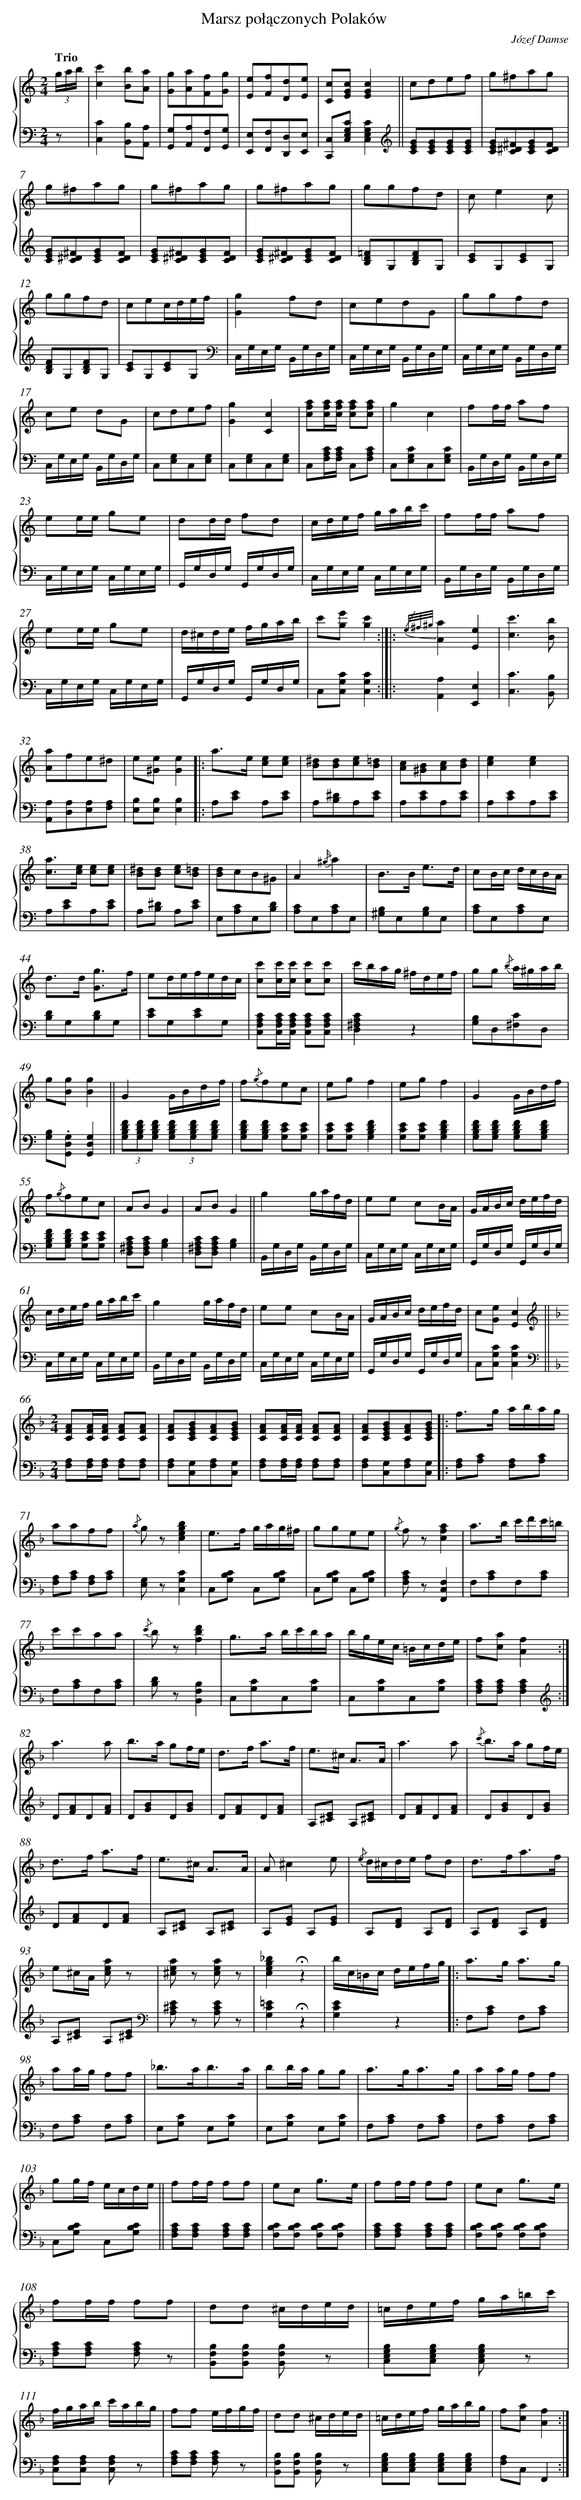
X:1
T: Marsz połączonych Polaków
C: Józef Damse
L: 1/8
M: 2/4
Q: "Trio"
%%staves {1 2}
V: 1 clef=treble
V: 2 clef=bass
K: C
[V:1] (3g/a/b/ [I:setbarnb 1]|
[V:2] z |
[V:1] [c'2c2][bB][aA] |
[V:2] [C2C,2][B,B,,][A,A,,] |
[V:1] [gG][aA][fF][gG] |
[V:2] [G,G,,][A,A,,][F,F,,][G,G,,] |
[V:1] [eE][fF][dD][eE] |
[V:2] [E,E,,][F,F,,][D,D,,][E,E,,] |
[V:1] [cC][cGE][c2G2E2] ||
[V:2] [C,C,,][CG,E,C,][C2G,2E,2C,2][K:clef=treble] ||
[V:1] cdef |
[V:2] [GEC][GEC][GEC][GEC] |
[V:1] g^fag |
[V:2] [GEC][^F^DC][GEC][FDC] |
[V:1] g^fag |
[V:2] [GEC][^F^DC][GEC][FDC] |
[V:1] g^fag |
[V:2] [GEC][^F^DC][GEC][FDC] |
[V:1] g^fag |
[V:2] [GEC][^F^DC][GEC][FDC] |
[V:1] ggfd |
[V:2] [=FDB,]G,[FDB,]G, |
[V:1] ce2c |
[V:2] [EC]G,[EC]G, |
[V:1] ggfd |
[V:2] [FDB,]G,[FDB,]G, |
[V:1] cec/d/e/f/ |
[V:2] [EC]G,[EC]G,[K:clef=bass] |
[V:1] [g2G2]fd |
[V:2] C,/G,/E,/G,/ B,,/G,/D,/G,/ |
[V:1] cedG |
[V:2] C,/G,/E,/G,/ B,,/G,/D,/G,/ |
[V:1] ggfd |
[V:2] C,/G,/E,/G,/ B,,/G,/D,/G,/ |
[V:1] ce dG |
[V:2] C,/G,/E,/G,/ B,,/G,/D,/G,/ |
[V:1] cdef |
[V:2] C,[G,E,]C,[G,E,] |
[V:1] [g2G2][c2C2] |
[V:2] C,[G,E,]C,[G,E,] |
[V:1] [afc][a/f/c/][a/f/c/] [afc][afc] |
[V:2] C,[C/A,/F,/][C/A,/F,/] C,[CA,F,] |
[V:1] g2c2 |
[V:2] C,[CG,E,]C,[CG,E,] |
[V:1] ff/f/ af |
[V:2] B,,/G,/D,/G,/ B,,/G,/D,/G,/ |
[V:1] ee/e/ ge |
[V:2] C,/G,/E,/G,/ C,/G,/E,/G,/ |
[V:1] dd/d/ fd |
[V:2] G,,/G,/D,/G,/ G,,/G,/D,/G,/ |
[V:1] c/d/e/f/ g/a/b/c'/ |
[V:2] C,/G,/E,/G,/ C,/G,/E,/G,/ |
[V:1] ff/f/ af |
[V:2] B,,/G,/D,/G,/ B,,/G,/D,/G,/ |
[V:1] ee/e/ ge |
[V:2] C,/G,/E,/G,/ C,/G,/E,/G,/ |
[V:1] d/^c/d/e/ f/g/a/b/ |
[V:2] G,,/G,/D,/G,/ G,,/G,/D,/G,/ |
[V:1] c'[e'g][c'2g2] :|]|:
[V:2] C,[CG,C,][C2G,2C,2] :|]|:
[V:1] {/e/^f/^g/}[a2A2][e2E2] |
[V:2] [A,2A,,2][E,2E,,2] |
[V:1] [c'3c3][bB] |
[V:2] [C3C,3][B,B,,] |
[V:1] [aA]fe^d |
[V:2] [A,A,,][A,D,][A,E,][A,F,] |
[V:1] e[e^G][e2G2] ]|:
[V:2] [B,E,][B,E,][B,2E,2] ]|:
[V:1] a>e [ec][ec] |
[V:2] A,[EC] A,[EC] |
[V:1] [^dB][dB][ec][=dB] |
[V:2] A,[^DB,]A,[EC] |
[V:1] [cA][B^G][cA][dB] |
[V:2] A,[EC]A,[EC] |
[V:1] [e2c2][e2c2] |
[V:2] A,[EC]A,[EC] |
[V:1] [ac]>[ec] [ec][ec] |
[V:2] A,[EC]A,[EC] |
[V:1] [^dB][dB] [ec][=dB] |
[V:2] A,[^DB,] A,[EC] |
[V:1] [dB]cB^G |
[V:2] E,[CA,]E,[DB,] |
[V:1] A2{/^g/}a2 |
[V:2] [CA,]E,[CA,]E, |
[V:1] B>B e3/d/ |
[V:2] [B,^G,]E,[B,G,]E, |
[V:1] cB/c/ d/c/B/A/ |
[V:2] [CA,]E,[CA,]E, |
[V:1] d>d [g3/G3/]f/ |
[V:2] [DB,]G,[DB,]G, |
[V:1] ed/e/f/e/d/c/ |
[V:2] [EC]G,[EC]G, |
[V:1] [c'c][c'/c/][c'/c/] [c'c][c'c] |
[V:2] [CA,F,C,][C/A,/F,/C,/][C/A,/F,/C,/] [CA,F,C,][CA,F,C,] |
[V:1] c'/b/a/g/ ^f/d/e/f/ |
[V:2] [C2A,2^F,2D,2]z2 |
[V:1] gg {/b} a/^g/a/b/ |
[V:2] [B,G,]D,[C^F,]D, |
[V:1] g[gB][g2B2] ||
[V:2] [B,G,].[G,D,G,,][G,2D,2G,,2] ||
[V:1] G2G/B/d/f/ |
[V:2] (3[FDB,G,][FDB,G,][FDB,G,] (3[FDB,G,][FDB,G,][FDB,G,] |
[V:1] f{/g}fec |
[V:2] [FDB,G,][FDB,G,] [ECG,][ECG,] |
[V:1] egf2 |
[V:2] [ECG,][ECG,][F2D2B,2G,2] |
[V:1] egf2 |
[V:2] [ECG,][ECG,][F2D2B,2G,2] |
[V:1] G2G/B/d/f/ |
[V:2] [FDB,G,][FDB,G,] [FDB,G,][FDB,G,] |
[V:1] f{/g}fec |
[V:2] [FDB,G,][FDB,G,] [ECG,][ECG,] |
[V:1] ABG2 |
[V:2] [CA,^F,D,][CA,F,D,][B,2G,2] |
[V:1] ABG2 ||
[V:2] [CA,^F,D,][CA,F,D,][B,2G,2] ||
[V:1] g2g/a/f/d/ |
[V:2] B,,/G,/D,/G,/ B,,/G,/D,/G,/ |
[V:1] ee cB/A/ |
[V:2] C,/G,/E,/G,/ C,/G,/E,/G,/ |
[V:1] G/A/B/c/ d/e/f/d/ |
[V:2] G,,/G,/D,/G,/ G,,/G,/D,/G,/ |
[V:1] c/d/e/f/ g/a/b/c'/ |
[V:2] C,/G,/E,/G,/ C,/G,/E,/G,/ |
[V:1] g2g/a/f/d/ |
[V:2] B,,/G,/D,/G,/ B,,/G,/D,/G,/ |
[V:1] ee cB/A/ |
[V:2] C,/G,/E,/G,/ C,/G,/E,/G,/ |
[V:1] G/A/B/c/ d/e/f/d/ |
[V:2] G,,/G,/D,/G,/ G,,/G,/D,/G,/ |
[V:1] c[eG][c2E2] ||
[V:2] C,[CG,C,][C2G,2C,2] ||
[V:1]  [K:F] [K:clef=treble][M:2/4][AFC][A/F/C/][A/F/C/] [AFC][AFC] |
[V:2]  [K:F] [K:clef=bass][M:2/4][A,F,][A,/F,/][A,/F,/] [A,F,][A,F,] |
[V:1] [AFC][BGEC][AFC][BGEC] |
[V:2] [A,F,][G,C,][A,F,][G,C,] |
[V:1] [AFC][A/F/C/][A/F/C/] [AFC][AFC] |
[V:2] [A,F,][A,/F,/][A,/F,/] [A,F,][A,F,] |
[V:1] [AFC][BGEC][AFC][BGEC] ]|:
[V:2] [A,F,][G,C,][A,F,][G,C,] ]|:
[V:1] f>g a/b/a/g/ |
[V:2] [A,F,][CA,] [A,F,][CA,] |
[V:1] aaff |
[V:2] [A,F,][CA,] [A,F,][CA,] |
[V:1] {/a} g z[b2g2e2c2] |
[V:2] [G,E,] z[C2G,2C,2] |
[V:1] e>f g/a/g/^f/ |
[V:2] C,[CB,G,] C,[CB,G,] |
[V:1] ggee |
[V:2] C,[CB,G,] C,[CB,G,] |
[V:1] {/g} f z[a2f2c2] |
[V:2] [CA,F,] z[F,2C,2F,,2] |
[V:1] a>b c'/d'/c'/=b/ |
[V:2] F,[CA,]F,[CA,] |
[V:1] c'c'aa |
[V:2] F,[CA,]F,[CA,] |
[V:1] {/c'} b z[d'2b2f2] |
[V:2] [DB,] z[B,2F,2B,,2] |
[V:1] g>a b/c'/b/a/ |
[V:2] C,[CG,]C,[CG,] |
[V:1] b/g/e/c/ =B/c/d/e/ |
[V:2] C,[CG,]C,[CG,] |
[V:1] f[ac][f2A2] :|]
[V:2] [CA,F,][CA,F,][C2A,2F,2][K:clef=treble] :|]
[V:1] a3a |
[V:2] D[AF]D[AF] |
[V:1] b>a gf/e/ |
[V:2] D[BG]D[BG] |
[V:1] d>f a3/f/ |
[V:2] D[AF]D[AF] |
[V:1] e>^c A3/A/ |
[V:2] A,[E^C] A,[E^C] |
[V:1] a3a |
[V:2] D[AF]D[AF] |
[V:1] {/c'} b>a gf/e/ |
[V:2] D[BG]D[BG] |
[V:1] d>f a3/f/ |
[V:2] D[AF]D[AF] |
[V:1] e>^c A3/A/ |
[V:2] A,[E^C] A,[E^C] |
[V:1] A^c2e |
[V:2] A,[GE] A,[GE] |
[V:1] {/e} d/^c/d/e/ fd |
[V:2] A,[FD] A,[FD] |
[V:1] d>fa3/f/ |
[V:2] A,[FD] A,[FD] |
[V:1] e^c/A/ [aec] z |
[V:2] A,[E^C] A,[E^C][K:clef=bass] |
[V:1] [ae^c] z [aec] z |
[V:2] [E^CA,] z [ECA,] z |
[V:1] [_b2g2e2c2]!fermata!z2 |
[V:2] [=E2C2G,2]!fermata!z2 |
[V:1] b/c/=B/c/ d/e/f/g/ ]|:
[V:2] [E2C2G,2]z2 ]|:
[V:1] a>g a3/g/ |
[V:2] F,[CA,] F,[CA,] |
[V:1] aa/g/ ff |
[V:2] F,[CA,] F,[CA,] |
[V:1] _b>ab3/a/ |
[V:2] E,[CG,] E,[CG,] |
[V:1] bb/a/ gg |
[V:2] E,[CG,] E,[CG,] |
[V:1] a>ga3/g/ |
[V:2] F,[CA,] F,[CA,] |
[V:1] aa/g/ ff |
[V:2] F,[CA,] F,[CA,] |
[V:1] gg/f/ e/c/d/e/ ||
[V:2] C,[CB,G,] C,[CB,G,] ||
[V:1] ff/f/ ff |
[V:2] [CA,F,][CA,F,] [CA,F,][CA,F,] |
[V:1] ec g3/e/ |
[V:2] [CB,F,][CB,F,] [CB,F,][CB,F,] |
[V:1] ff/f/ ff |
[V:2] [CA,F,][CA,F,] [CA,F,][CA,F,] |
[V:1] ec g3/e/ |
[V:2] [CB,F,][CB,F,] [CB,F,][CB,F,] |
[V:1] ff/f/ ff |
[V:2] [CA,F,][CA,F,] [CA,F,] z |
[V:1] dd ^c/d/e/d/ |
[V:2] [B,F,B,,][B,F,B,,] [B,F,B,,] z |
[V:1] =c/d/e/f/ g/a/=b/c'/ |
[V:2] [B,G,E,C,][B,G,E,C,] [B,G,E,C,] z |
[V:1] f/g/a/b/ c'/a/b/g/ |
[V:2] [A,F,C,][A,F,C,] [A,F,C,] z |
[V:1] ff e/f/g/f/ |
[V:2] [CA,F,][CA,F,] [CA,F,] z |
[V:1] dd ^c/d/e/d/ |
[V:2] [B,F,B,,][B,F,B,,] [B,F,B,,] z |
[V:1] =c/d/e/f/ g/a/b/g/ |
[V:2] [B,G,E,C,][B,G,E,C,] [B,G,E,C,][B,G,E,C,] |
[V:1] f[ac][f2A2] :|]
[V:2] [A,F,]C,F,,2 :|]
